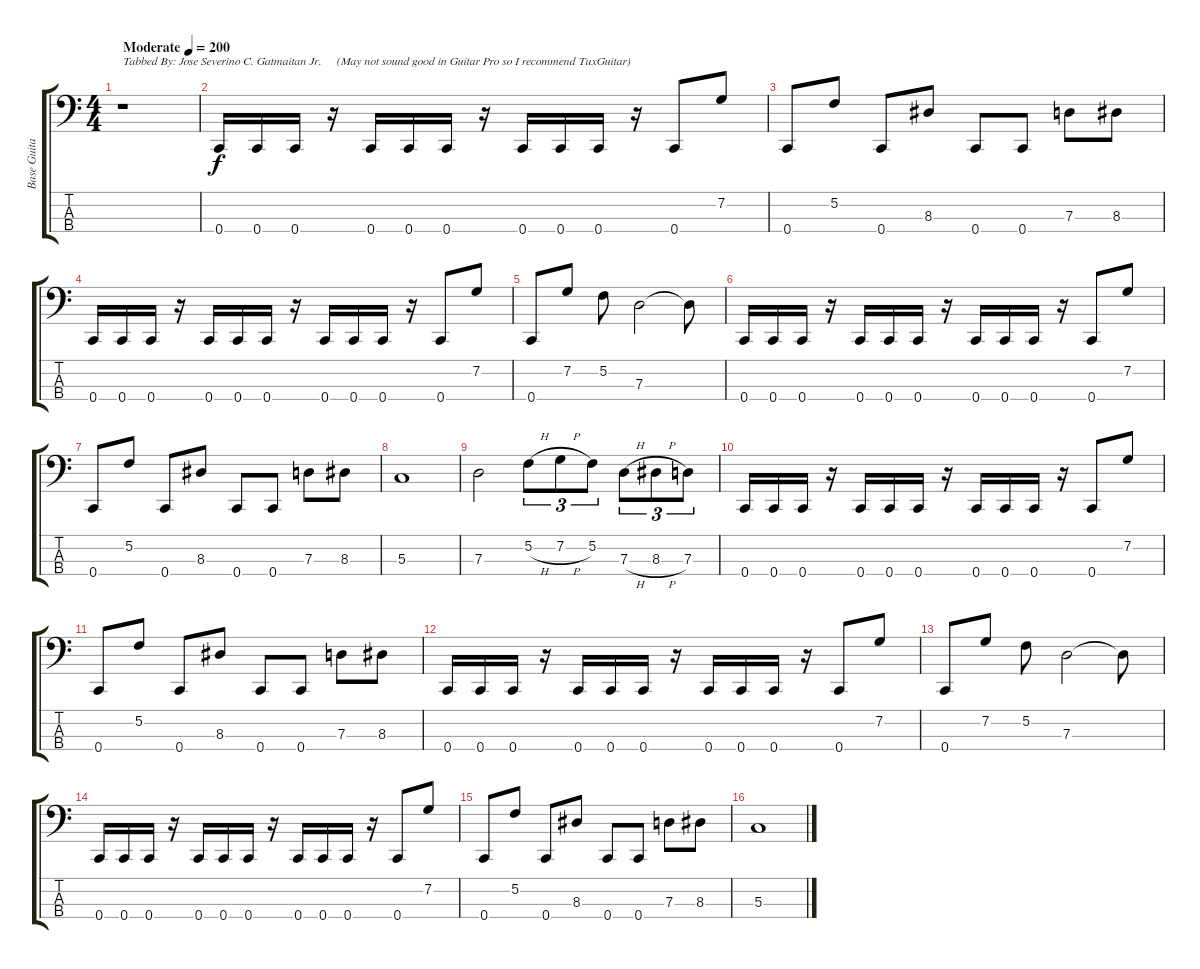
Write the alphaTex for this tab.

\track ("Base Guitar" "Base Guita") {instrument electricbassfinger}
\staff {score tabs}
\tuning (F2 C2 G1 C1) {hide}
\ts (4 4)
\tempo (200 "Moderate")
\clef f4
\ks c
r.1{txt "Tabbed By: Jose Severino C. Gatmaitan Jr.     (May not sound good in Guitar Pro so I recommend TuxGuitar)" dy f instrument electricbassfinger} |
0.4.16 0.4.16 0.4.16 r.16 0.4.16 0.4.16 0.4.16 r.16 0.4.16 0.4.16 0.4.16 r.16 0.4.8 7.2.8 |
0.4.8 5.2.8 0.4.8 8.3.8 0.4.8 0.4.8 7.3.8 8.3.8 |
0.4.16 0.4.16 0.4.16 r.16 0.4.16 0.4.16 0.4.16 r.16 0.4.16 0.4.16 0.4.16 r.16 0.4.8 7.2.8 |
0.4.8 7.2.8 5.2.8 7.3.2 7.3{t}.8 |
0.4.16 0.4.16 0.4.16 r.16 0.4.16 0.4.16 0.4.16 r.16 0.4.16 0.4.16 0.4.16 r.16 0.4.8 7.2.8 |
0.4.8 5.2.8 0.4.8 8.3.8 0.4.8 0.4.8 7.3.8 8.3.8 |
5.3.1 |
7.3.2 5.2{h}.8{tu (3 2)} 7.2{h}.8{tu (3 2)} 5.2.8{tu (3 2)} 7.3{h}.8{tu (3 2)} 8.3{h}.8{tu (3 2)} 7.3.8{tu (3 2)} |
0.4.16 0.4.16 0.4.16 r.16 0.4.16 0.4.16 0.4.16 r.16 0.4.16 0.4.16 0.4.16 r.16 0.4.8 7.2.8 |
0.4.8 5.2.8 0.4.8 8.3.8 0.4.8 0.4.8 7.3.8 8.3.8 |
0.4.16 0.4.16 0.4.16 r.16 0.4.16 0.4.16 0.4.16 r.16 0.4.16 0.4.16 0.4.16 r.16 0.4.8 7.2.8 |
0.4.8 7.2.8 5.2.8 7.3.2 7.3{t}.8 |
0.4.16 0.4.16 0.4.16 r.16 0.4.16 0.4.16 0.4.16 r.16 0.4.16 0.4.16 0.4.16 r.16 0.4.8 7.2.8 |
0.4.8 5.2.8 0.4.8 8.3.8 0.4.8 0.4.8 7.3.8 8.3.8 |
5.3.1
